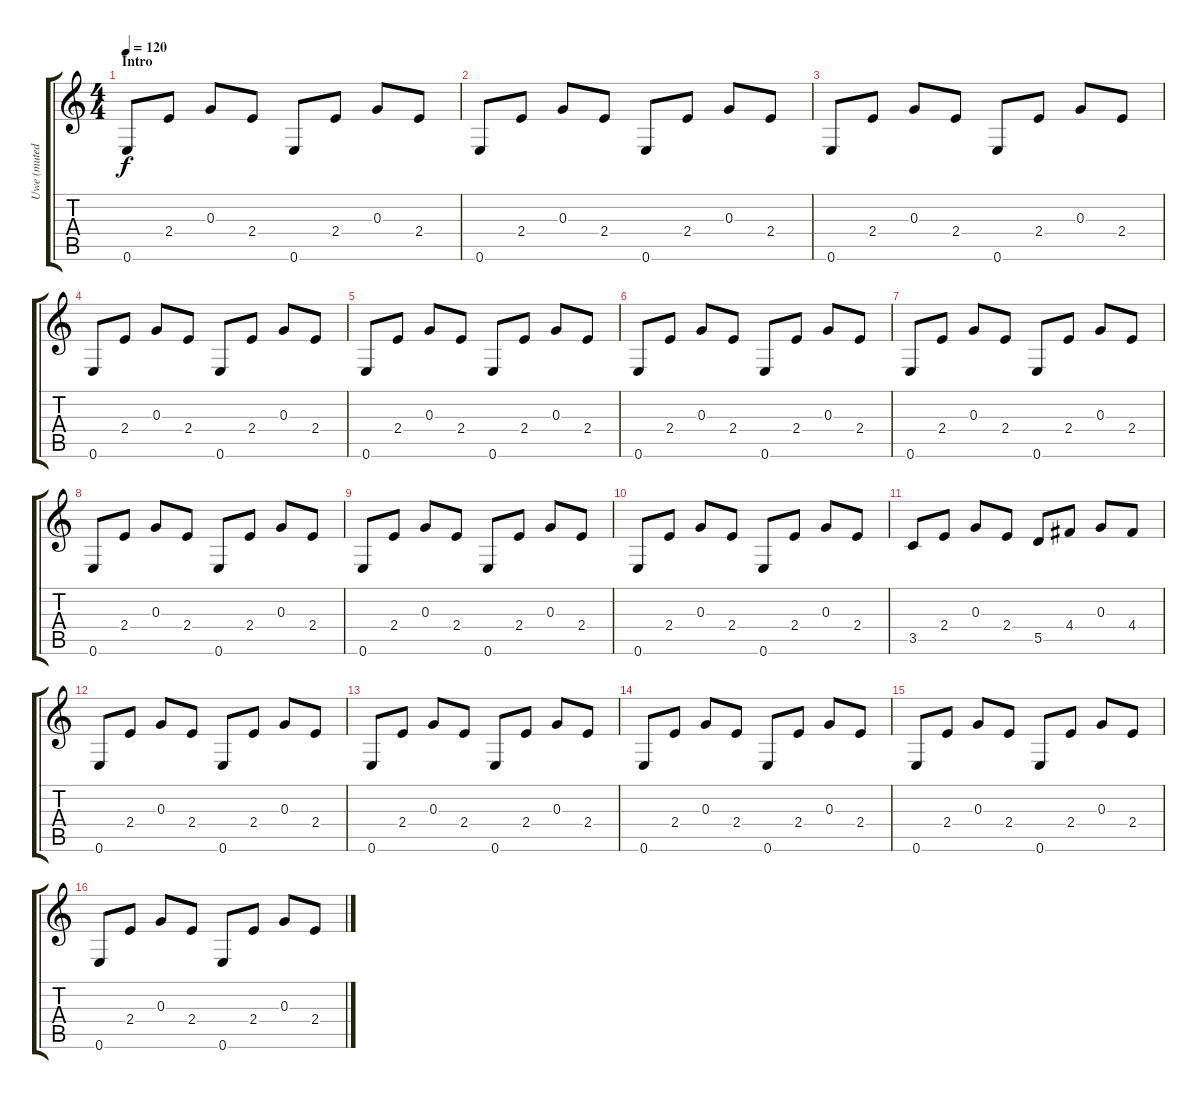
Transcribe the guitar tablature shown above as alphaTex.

\track ("Uwe (muted)" "Uwe (muted") {instrument electricguitarmuted}
\staff {score tabs}
\tuning (E4 B3 G3 D3 A2 E2) {hide}
\ts (4 4)
\section ("" "Intro")
\tempo 120
\clef g2
\ks c
0.6.8{dy f instrument electricguitarmuted} 2.4.8 0.3.8 2.4.8 0.6.8 2.4.8 0.3.8 2.4.8 |
0.6.8 2.4.8 0.3.8 2.4.8 0.6.8 2.4.8 0.3.8 2.4.8 |
0.6.8 2.4.8 0.3.8 2.4.8 0.6.8 2.4.8 0.3.8 2.4.8 |
0.6.8 2.4.8 0.3.8 2.4.8 0.6.8 2.4.8 0.3.8 2.4.8 |
0.6.8 2.4.8 0.3.8 2.4.8 0.6.8 2.4.8 0.3.8 2.4.8 |
0.6.8 2.4.8 0.3.8 2.4.8 0.6.8 2.4.8 0.3.8 2.4.8 |
0.6.8 2.4.8 0.3.8 2.4.8 0.6.8 2.4.8 0.3.8 2.4.8 |
0.6.8 2.4.8 0.3.8 2.4.8 0.6.8 2.4.8 0.3.8 2.4.8 |
0.6.8 2.4.8 0.3.8 2.4.8 0.6.8 2.4.8 0.3.8 2.4.8 |
0.6.8 2.4.8 0.3.8 2.4.8 0.6.8 2.4.8 0.3.8 2.4.8 |
3.5.8 2.4.8 0.3.8 2.4.8 5.5.8 4.4.8 0.3.8 4.4.8 |
0.6.8 2.4.8 0.3.8 2.4.8 0.6.8 2.4.8 0.3.8 2.4.8 |
0.6.8 2.4.8 0.3.8 2.4.8 0.6.8 2.4.8 0.3.8 2.4.8 |
0.6.8 2.4.8 0.3.8 2.4.8 0.6.8 2.4.8 0.3.8 2.4.8 |
0.6.8 2.4.8 0.3.8 2.4.8 0.6.8 2.4.8 0.3.8 2.4.8 |
0.6.8 2.4.8 0.3.8 2.4.8 0.6.8 2.4.8 0.3.8 2.4.8
